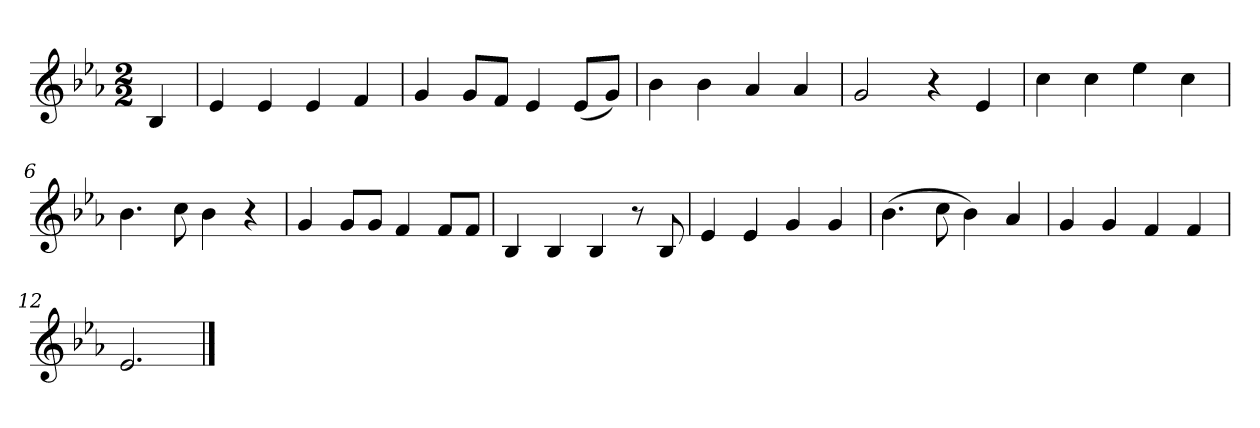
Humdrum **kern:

**kern
*part1
*staff1
*k[b-e-a-]
*M2/2
*MM120
=
4B-
=1
4e-
4e-
4e-
4f
=2
4g
8gL
8fJ
4e-
(8e-L
8gJ)
=3
4b-
4b-
4a-
4a-
=4
2g
4r
4e-
=5
4cc
4cc
4ee-
4cc
=6
4.b-
8cc
4b-
4r
=7
4g
8gL
8gJ
4f
8fL
8fJ
=8
4B-
4B-
4B-
8r
8B-
=9
4e-
4e-
4g
4g
=10
(4.b-
8cc
4b-)
4a-
=11
4g
4g
4f
4f
=12
2.e-
==
*-
